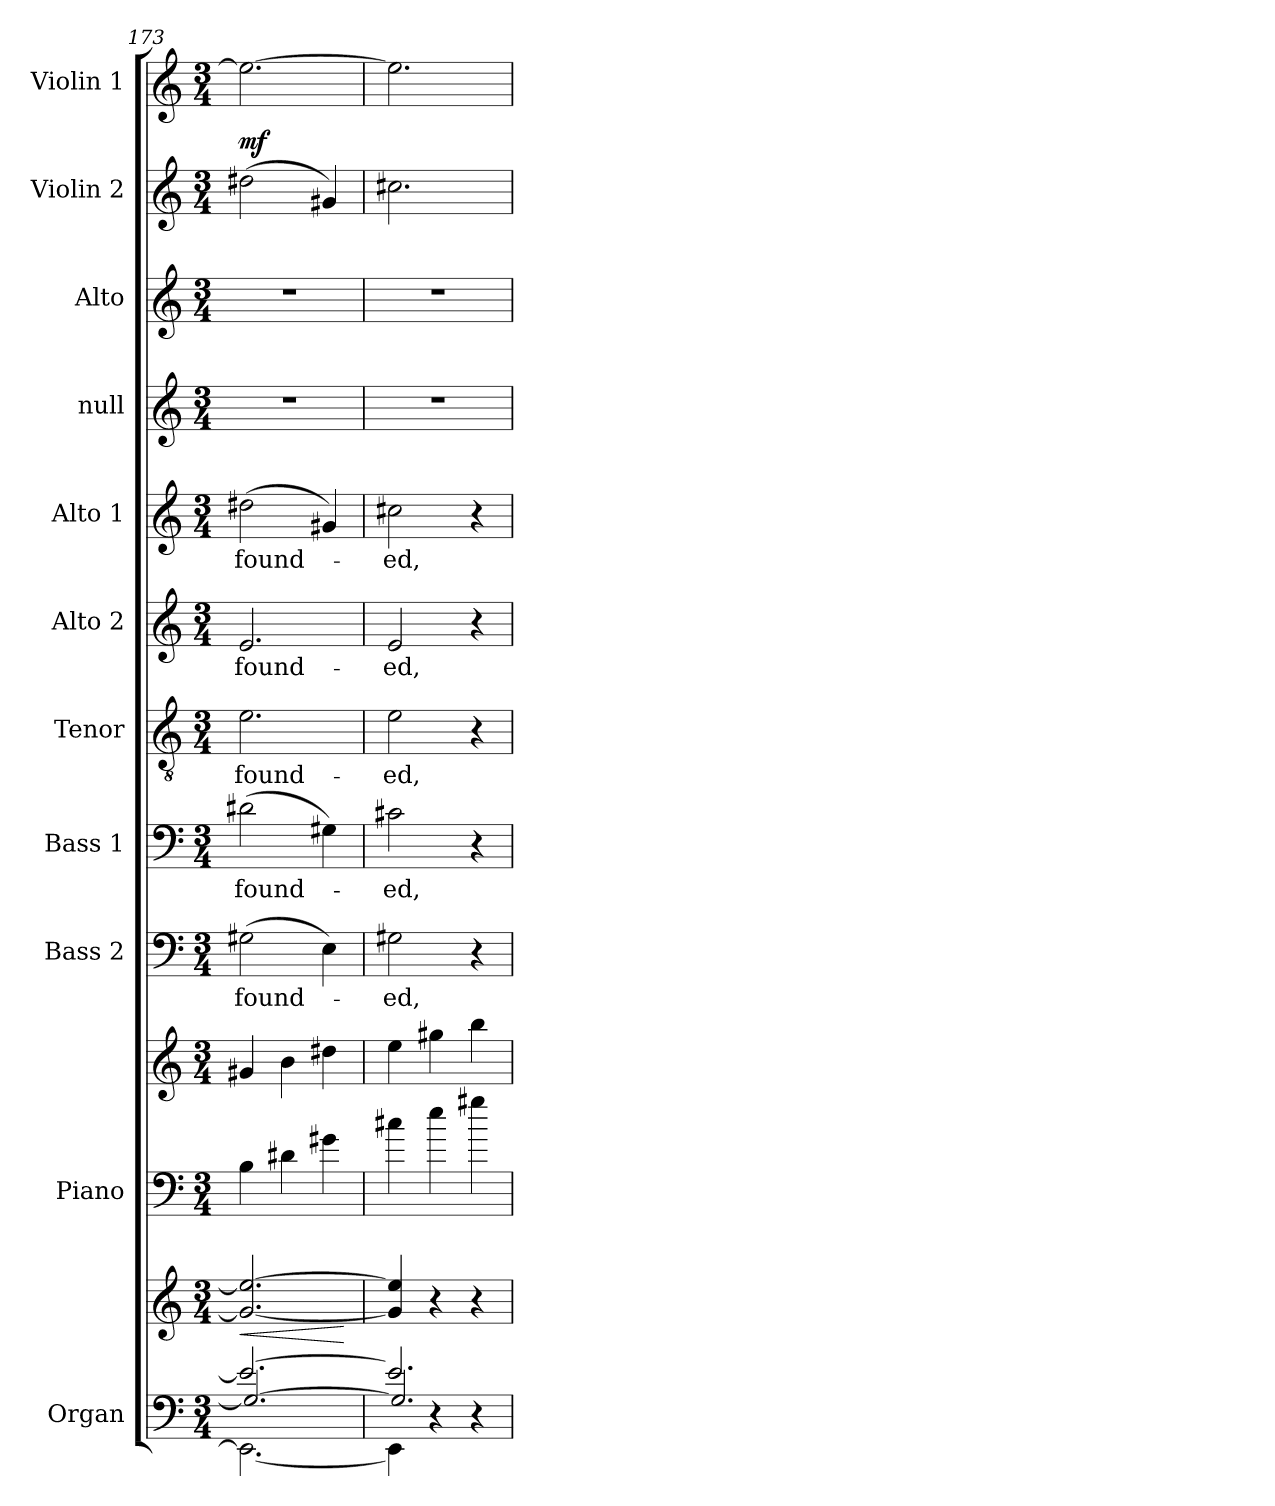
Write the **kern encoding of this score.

**kern	**kern	**dynam	**kern	**kern	**kern	**text	**kern	**text	**kern	**text	**kern	**text	**kern	**text	**kern	**kern	**kern	**dynam	**kern
*part11	*part11	*part11	*part10	*part10	*part9	*part9	*part8	*part8	*part7	*part7	*part6	*part6	*part5	*part5	*part4	*part3	*part2	*part2	*part1
*staff13	*staff12	*staff12/13	*staff11	*staff10	*staff9	*staff9	*staff8	*staff8	*staff7	*staff7	*staff6	*staff6	*staff5	*staff5	*staff4	*staff3	*staff2	*staff2	*staff1
*I"Organ	*	*	*I"Piano	*	*I"Bass 2	*	*I"Bass 1	*	*I"Tenor	*	*I"Alto 2	*	*I"Alto 1	*	*I"null	*I"Alto	*I"Violin 2	*	*I"Violin 1
*I'Org.	*	*	*	*	*I'B. 2	*	*I'B. 1	*	*I'T.	*	*I'A. 2	*	*I'A. 1	*	*	*	*I'Vln. 2	*	*I'Vln. 1
*clefF4	*clefG2	*	*clefF4	*clefG2	*clefF4	*	*clefF4	*	*clefGv2	*	*clefG2	*	*clefG2	*	*clefG2	*clefG2	*clefG2	*	*clefG2
*k[]	*k[]	*	*k[]	*k[]	*k[]	*	*k[]	*	*k[]	*	*k[]	*	*k[]	*	*k[]	*k[]	*k[]	*	*k[]
*M3/4	*M3/4	*	*M3/4	*M3/4	*M3/4	*	*M3/4	*	*M3/4	*	*M3/4	*	*M3/4	*	*M3/4	*M3/4	*M3/4	*	*M3/4
=173	=173	=173	=173	=173	=173	=173	=173	=173	=173	=173	=173	=173	=173	=173	=173	=173	=173	=173	=173
*^	*	*	*	*	*	*	*	*	*	*	*	*	*	*	*	*	*	*	*
*	*^	*	*	*	*	*	*	*	*	*	*	*	*	*	*	*	*	*	*	*
!	!	!	!	!LO:HP:b	!	!	!	!LO:LY:b	!	!LO:LY:b	!	!LO:LY:b	!	!LO:LY:b	!	!LO:LY:b	!	!	!	!LO:DY:a	!
2.e/_	2.EE\_	2.G#/_	2.g#/_ 2.ee/_	<	4B\	4g#X/	(>2G#X\	-found-	(>2d#X\	-found-	2.e\	-found-	2.e/	-found-	(>2dd#X\	-found-	2.r	2.r	(>2dd#X\	mf	2.ee\_
.	.	.	.	.	4d#X\	4b\	.	.	.	.	.	.	.	.	.	.	.	.	.	.	.
.	.	.	.	.	4g#X\	4dd#X\	4E\)	.	4G#X\)	.	.	.	.	.	4g#X/)	.	.	.	4g#X/)	.	.
*v	*v	*v	*	*	*	*	*	*	*	*	*	*	*	*	*	*	*	*	*	*	*
.	.	[	.	.	.	.	.	.	.	.	.	.	.	.	.	.	.	.	.
=174	=174	=174	=174	=174	=174	=174	=174	=174	=174	=174	=174	=174	=174	=174	=174	=174	=174	=174	=174
*^	*	*	*	*	*	*	*	*	*	*	*	*	*	*	*	*	*	*	*
*	*^	*	*	*	*	*	*	*	*	*	*	*	*	*	*	*	*	*	*	*
!	!	!	!	!	!	!	!	!LO:LY:b	!	!LO:LY:b	!	!LO:LY:b	!	!LO:LY:b	!	!LO:LY:b	!	!	!	!	!
2.e/]	4EE\]	2.G#/]	4g#/] 4ee/]	.	4cc#X\	4ee\	2G#X\	-ed,	2c#X\	-ed,	2e\	-ed,	2e/	-ed,	2cc#X\	-ed,	2.r	2.r	2.cc#X\	.	2.ee\]
.	4r	.	4r	.	4ee\	4gg#X\	.	.	.	.	.	.	.	.	.	.	.	.	.	.	.
.	4r	.	4r	.	4gg#X\	4bb\	4r	.	4r	.	4r	.	4r	.	4r	.	.	.	.	.	.
*v	*v	*v	*	*	*	*	*	*	*	*	*	*	*	*	*	*	*	*	*	*	*
=	=	=	=	=	=	=	=	=	=	=	=	=	=	=	=	=	=	=	=
*-	*-	*-	*-	*-	*-	*-	*-	*-	*-	*-	*-	*-	*-	*-	*-	*-	*-	*-	*-
